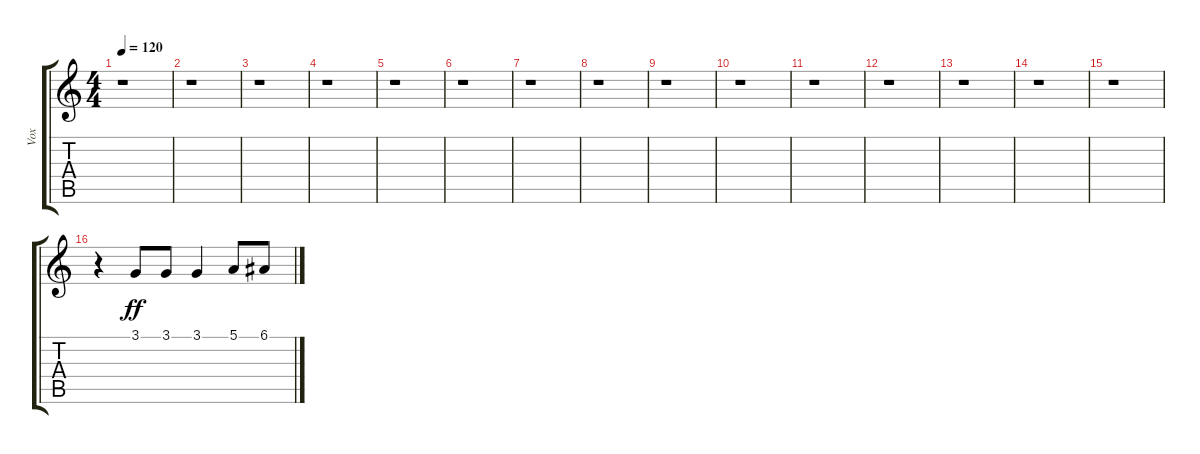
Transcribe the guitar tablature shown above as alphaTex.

\track ("Vox" "Vox") {solo instrument vibraphone}
\staff {score tabs}
\tuning (E4 B3 G3 D3 A2 E2) {hide}
\ts (4 4)
\tempo 120
\clef g2
\ks c
r.1{dy f} |
r.1 |
r.1 |
r.1 |
r.1 |
r.1 |
r.1 |
r.1 |
r.1 |
r.1 |
r.1 |
r.1 |
r.1 |
r.1 |
r.1 |
r.4 3.1.8{dy ff} 3.1.8 3.1.4 5.1.8 6.1.8
